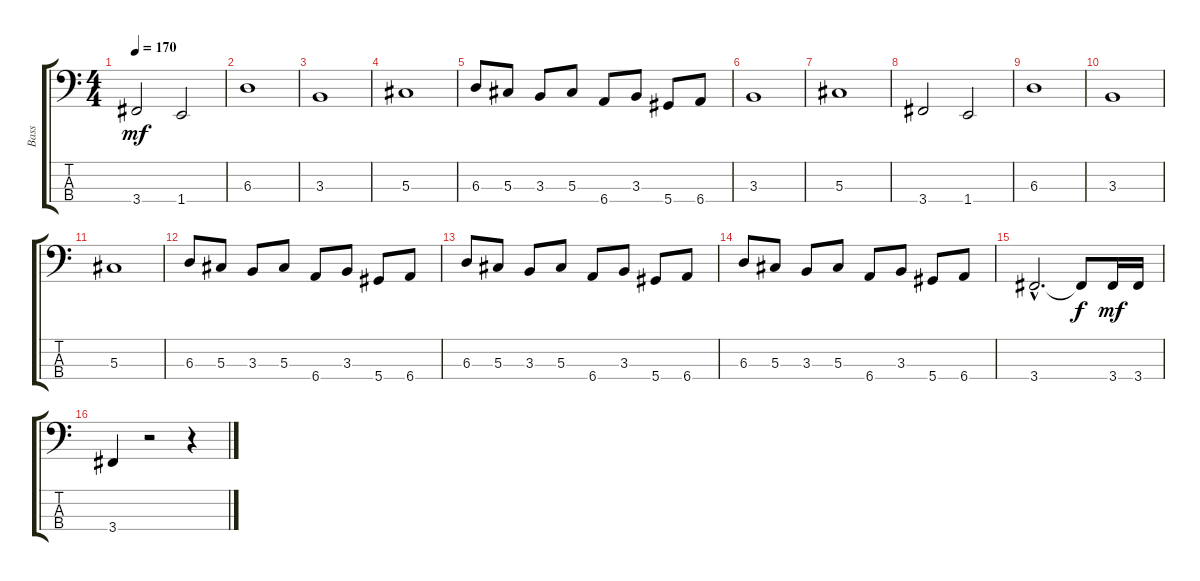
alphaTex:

\track ("Bass" "Bass") {instrument electricbasspick}
\staff {score tabs}
\tuning (Gb2 Db2 Ab1 Eb1) {hide}
\ts (4 4)
\tempo 170
\clef f4
\ks c
3.4.2{dy mf} 1.4.2 |
6.3.1 |
3.3.1 |
5.3.1 |
6.3.8 5.3.8 3.3.8 5.3.8 6.4.8 3.3.8 5.4.8 6.4.8 |
3.3.1 |
5.3.1 |
3.4.2 1.4.2 |
6.3.1 |
3.3.1 |
5.3.1 |
6.3.8 5.3.8 3.3.8 5.3.8 6.4.8 3.3.8 5.4.8 6.4.8 |
6.3.8 5.3.8 3.3.8 5.3.8 6.4.8 3.3.8 5.4.8 6.4.8 |
6.3.8 5.3.8 3.3.8 5.3.8 6.4.8 3.3.8 5.4.8 6.4.8 |
3.4{hac}.2{d} 3.4{t}.8{dy f} 3.4.16{dy mf} 3.4.16 |
3.4.4 r.2 r.4
